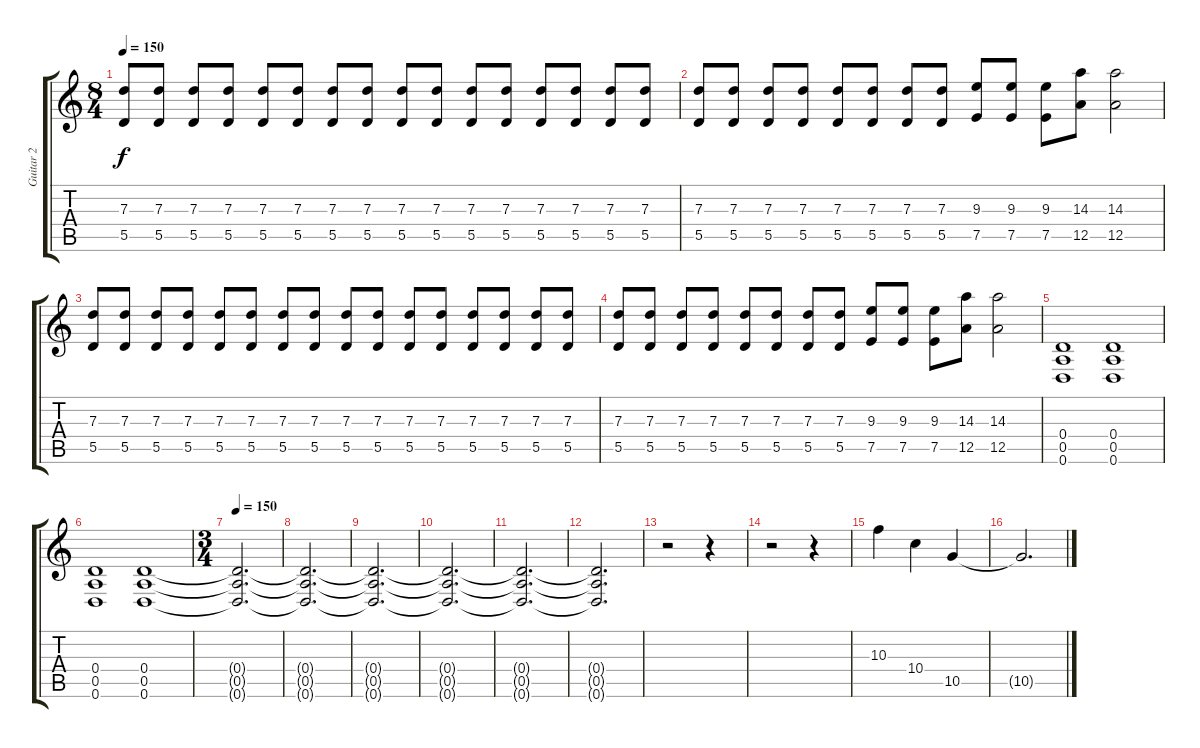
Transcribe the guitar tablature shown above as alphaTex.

\track ("Guitar 2" "Guitar 2") {instrument distortionguitar}
\staff {score tabs}
\tuning (E4 B3 G3 D3 A2 D2) {hide}
\ts (8 4)
\tempo 150
\clef g2
\ks c
(7.3 5.5).8{dy f} (7.3 5.5).8 (7.3 5.5).8 (7.3 5.5).8 (7.3 5.5).8 (7.3 5.5).8 (7.3 5.5).8 (7.3 5.5).8 (7.3 5.5).8 (7.3 5.5).8 (7.3 5.5).8 (7.3 5.5).8 (7.3 5.5).8 (7.3 5.5).8 (7.3 5.5).8 (7.3 5.5).8 |
(7.3 5.5).8 (7.3 5.5).8 (7.3 5.5).8 (7.3 5.5).8 (7.3 5.5).8 (7.3 5.5).8 (7.3 5.5).8 (7.3 5.5).8 (9.3 7.5).8 (9.3 7.5).8 (9.3 7.5).8 (14.3 12.5).8 (14.3 12.5).2 |
(7.3 5.5).8 (7.3 5.5).8 (7.3 5.5).8 (7.3 5.5).8 (7.3 5.5).8 (7.3 5.5).8 (7.3 5.5).8 (7.3 5.5).8 (7.3 5.5).8 (7.3 5.5).8 (7.3 5.5).8 (7.3 5.5).8 (7.3 5.5).8 (7.3 5.5).8 (7.3 5.5).8 (7.3 5.5).8 |
(7.3 5.5).8 (7.3 5.5).8 (7.3 5.5).8 (7.3 5.5).8 (7.3 5.5).8 (7.3 5.5).8 (7.3 5.5).8 (7.3 5.5).8 (9.3 7.5).8 (9.3 7.5).8 (9.3 7.5).8 (14.3 12.5).8 (14.3 12.5).2 |
(0.4 0.5 0.6).1 (0.4 0.5 0.6).1 |
(0.4 0.5 0.6).1 (0.4 0.5 0.6).1 |
\ts (3 4)
\tempo 150
(0.4{t} 0.5{t} 0.6{t}).2{d} |
(0.4{t} 0.5{t} 0.6{t}).2{d} |
(0.4{t} 0.5{t} 0.6{t}).2{d} |
(0.4{t} 0.5{t} 0.6{t}).2{d} |
(0.4{t} 0.5{t} 0.6{t}).2{d} |
(0.4{t} 0.5{t} 0.6{t}).2{d} |
r.2 r.4 |
r.2 r.4 |
10.3.4 10.4.4 10.5.4 |
10.5{t}.2{d volume 7}
